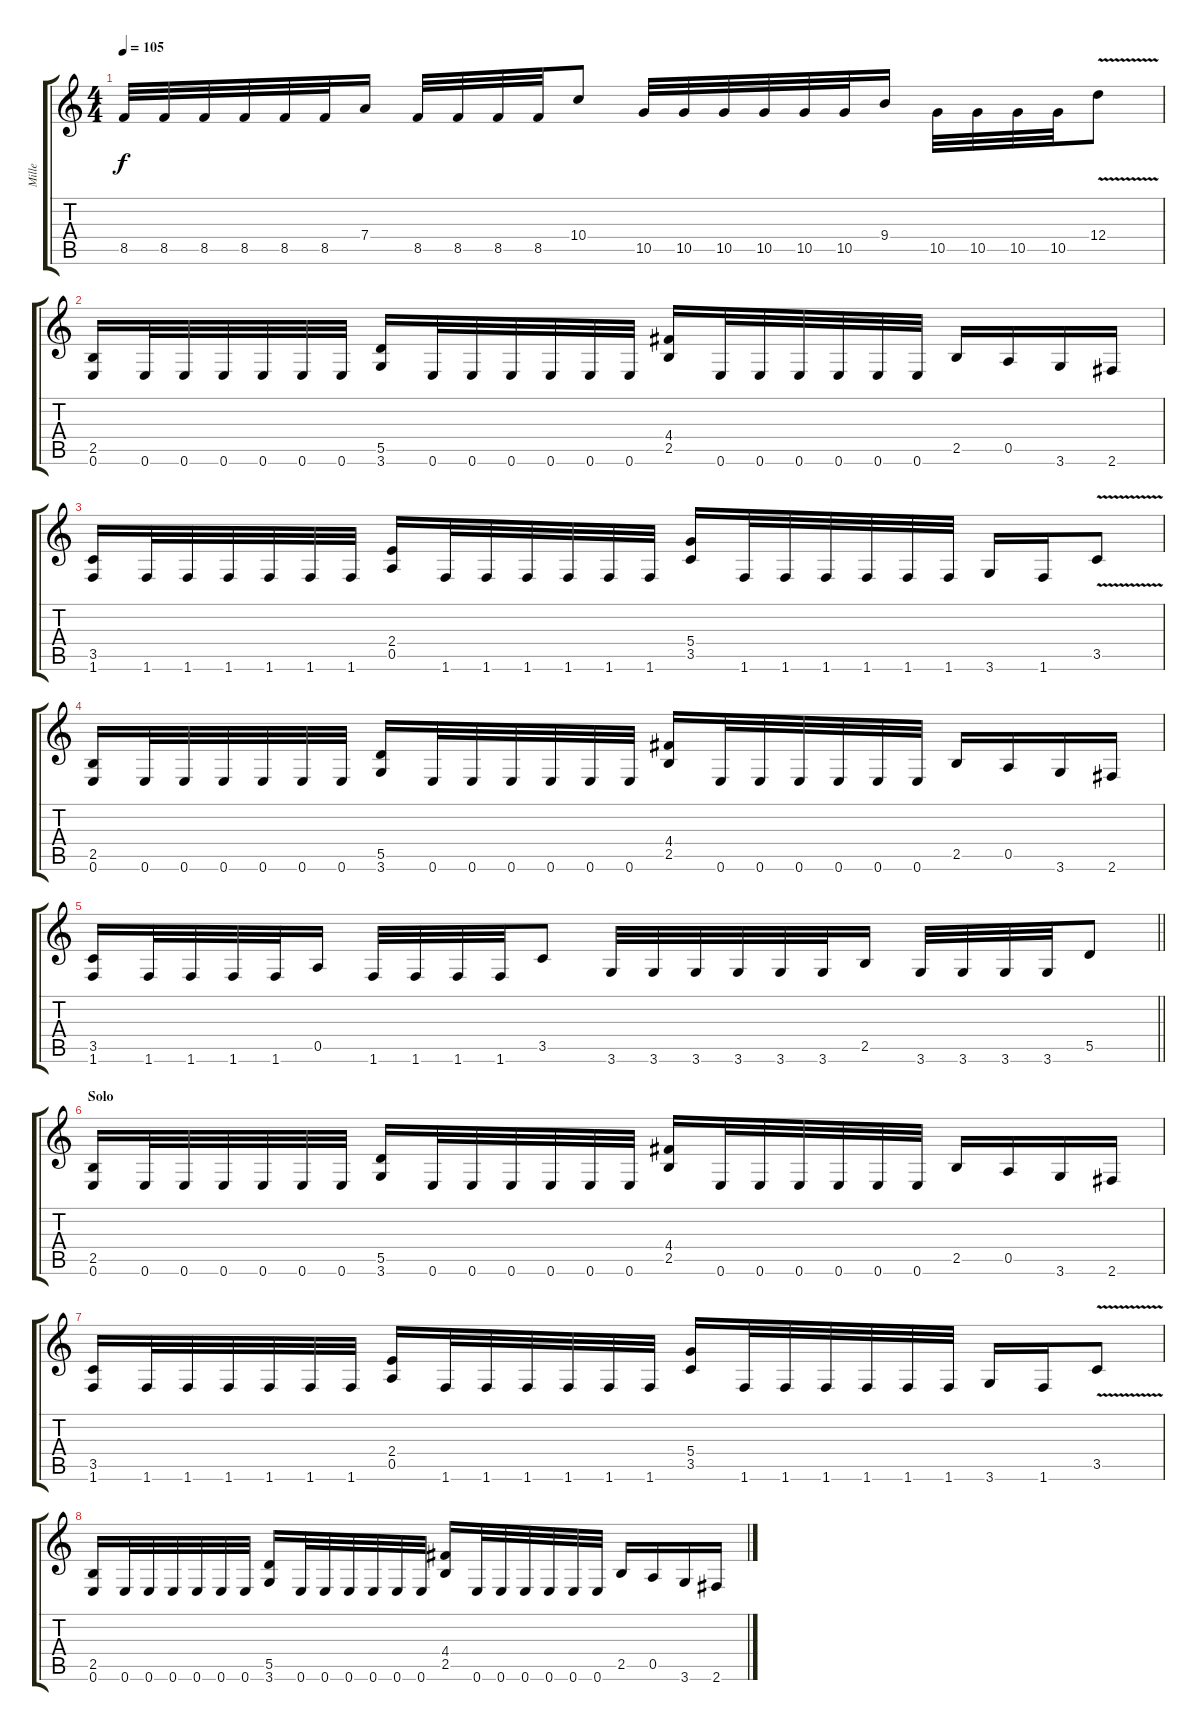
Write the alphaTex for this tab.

\track ("Mille" "Mille") {instrument distortionguitar}
\staff {score tabs}
\tuning (E4 B3 G3 D3 A2 E2) {hide}
\ts (4 4)
\tempo 105
\clef g2
\ks c
8.5.32{dy f} 8.5.32 8.5.32 8.5.32 8.5.32 8.5.32 7.4.16 8.5.32 8.5.32 8.5.32 8.5.32 10.4.8 10.5.32 10.5.32 10.5.32 10.5.32 10.5.32 10.5.32 9.4.16 10.5.32 10.5.32 10.5.32 10.5.32 12.4{v}.8 |
(2.5 0.6).16 0.6.32 0.6.32 0.6.32 0.6.32 0.6.32 0.6.32 (5.5 3.6).16 0.6.32 0.6.32 0.6.32 0.6.32 0.6.32 0.6.32 (4.4 2.5).16 0.6.32 0.6.32 0.6.32 0.6.32 0.6.32 0.6.32 2.5.16 0.5.16 3.6.16 2.6.16 |
(3.5 1.6).16 1.6.32 1.6.32 1.6.32 1.6.32 1.6.32 1.6.32 (2.4 0.5).16 1.6.32 1.6.32 1.6.32 1.6.32 1.6.32 1.6.32 (5.4 3.5).16 1.6.32 1.6.32 1.6.32 1.6.32 1.6.32 1.6.32 3.6.16 1.6.16 3.5{v}.8 |
(2.5 0.6).16 0.6.32 0.6.32 0.6.32 0.6.32 0.6.32 0.6.32 (5.5 3.6).16 0.6.32 0.6.32 0.6.32 0.6.32 0.6.32 0.6.32 (4.4 2.5).16 0.6.32 0.6.32 0.6.32 0.6.32 0.6.32 0.6.32 2.5.16 0.5.16 3.6.16 2.6.16 |
\barLineRight lightlight
(3.5 1.6).16 1.6.32 1.6.32 1.6.32 1.6.32 0.5.16 1.6.32 1.6.32 1.6.32 1.6.32 3.5.8 3.6.32 3.6.32 3.6.32 3.6.32 3.6.32 3.6.32 2.5.16 3.6.32 3.6.32 3.6.32 3.6.32 5.5.8 |
\section ("" "Solo")
(2.5 0.6).16 0.6.32 0.6.32 0.6.32 0.6.32 0.6.32 0.6.32 (5.5 3.6).16 0.6.32 0.6.32 0.6.32 0.6.32 0.6.32 0.6.32 (4.4 2.5).16 0.6.32 0.6.32 0.6.32 0.6.32 0.6.32 0.6.32 2.5.16 0.5.16 3.6.16 2.6.16 |
(3.5 1.6).16 1.6.32 1.6.32 1.6.32 1.6.32 1.6.32 1.6.32 (2.4 0.5).16 1.6.32 1.6.32 1.6.32 1.6.32 1.6.32 1.6.32 (5.4 3.5).16 1.6.32 1.6.32 1.6.32 1.6.32 1.6.32 1.6.32 3.6.16 1.6.16 3.5{v}.8 |
(2.5 0.6).16 0.6.32 0.6.32 0.6.32 0.6.32 0.6.32 0.6.32 (5.5 3.6).16 0.6.32 0.6.32 0.6.32 0.6.32 0.6.32 0.6.32 (4.4 2.5).16 0.6.32 0.6.32 0.6.32 0.6.32 0.6.32 0.6.32 2.5.16 0.5.16 3.6.16 2.6.16
